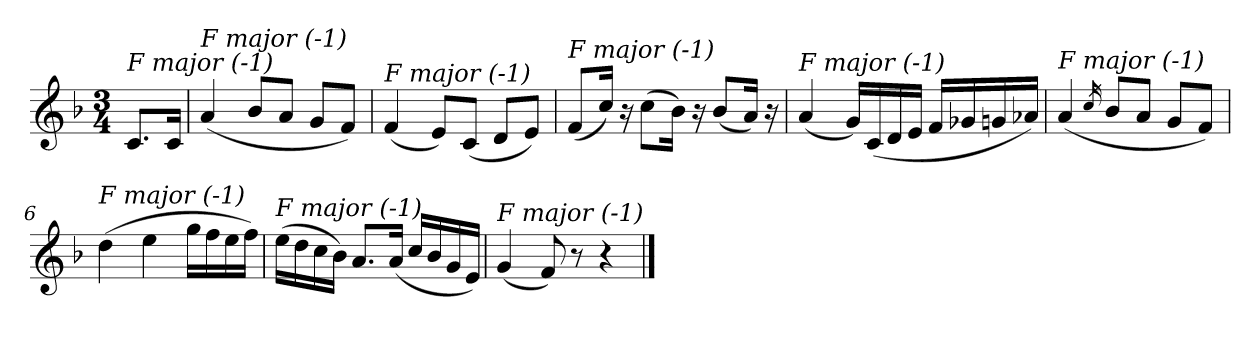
**kern
*part1
*staff1
*clefG2
*k[b-]
*F:
*M3/4
*MM92
=
!LO:TX:i:t=F major (-1)
8.c/L
16c/Jk
=1
!LO:TX:i:t=F major (-1)
(<4a/
8b-/L
8a/J
8g/L
8f/J)
=2
!LO:TX:i:t=F major (-1)
(<4f/
8e/L)
(<8c/J
8d/L
8e/J)
=3
!LO:TX:i:t=F major (-1)
(<8f/L
16cc/Jk)
16r
(>8cc\L
16b-\Jk)
16r
(<8b-/L
16a/Jk)
16r
=4
!LO:TX:i:t=F major (-1)
(<4a/
16g/LL)
(<16c/
16d/
16e/JJ
16f/LL
16g-Xi/
16g/
16a-Xi/JJ)
!!LO:LB:g=z
=5
!LO:TX:i:t=F major (-1)
(<4a/
16qcc/
8b-/L
8a/J
8g/L
8f/J)
=6
!LO:TX:i:t=F major (-1)
(>4dd\
4ee\
16gg\LL
16ff\
16ee\
16ff\JJ)
=7
!LO:TX:i:t=F major (-1)
(>16ee\LL
16dd\
16cc\
16b-\JJ)
8.a/L
(<16a/Jk
16cc/LL
16b-/
16g/
16e/JJ)
=8
!LO:TX:i:t=F major (-1)
(<4g/
8f/)
8r
4r
==
*-
